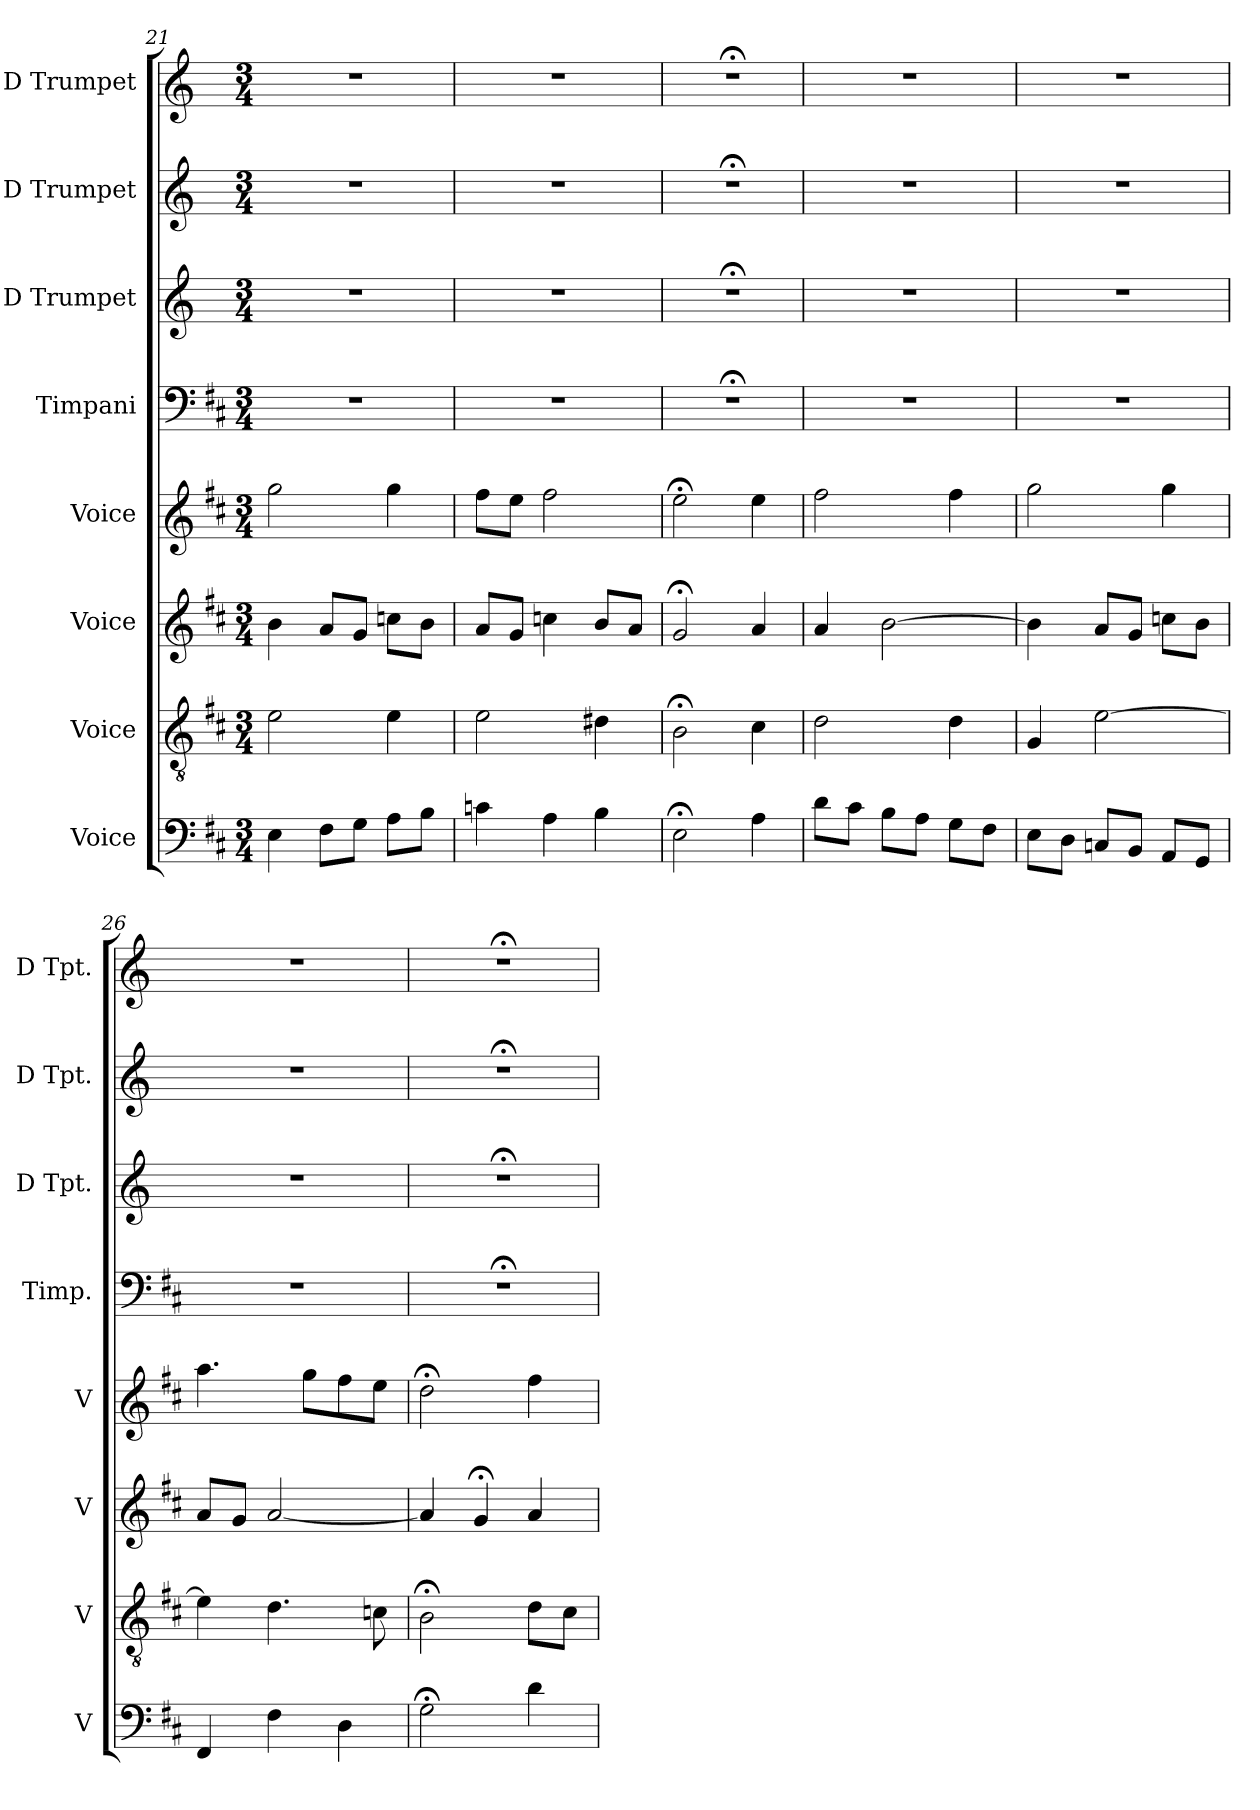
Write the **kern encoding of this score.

**kern	**kern	**kern	**kern	**kern	**kern	**kern	**kern
*part8	*part7	*part6	*part5	*part4	*part3	*part2	*part1
*staff8	*staff7	*staff6	*staff5	*staff4	*staff3	*staff2	*staff1
*I"Voice	*I"Voice	*I"Voice	*I"Voice	*I"Timpani	*I"D Trumpet	*I"D Trumpet	*I"D Trumpet
*I'V	*I'V	*I'V	*I'V	*I'Timp.	*I'D Tpt.	*I'D Tpt.	*I'D Tpt.
*clefF4	*clefGv2	*clefG2	*clefG2	*clefF4	*clefG2	*clefG2	*clefG2
*	*	*	*	*	*ITrd-1c-2	*ITrd-1c-2	*ITrd-1c-2
*k[f#c#]	*k[f#c#]	*k[f#c#]	*k[f#c#]	*k[f#c#]	*k[f#c#]	*k[f#c#]	*k[f#c#]
*M3/4	*M3/4	*M3/4	*M3/4	*M3/4	*M3/4	*M3/4	*M3/4
=21	=21	=21	=21	=21	=21	=21	=21
4E	2e	4b	2gg	2.r	2.r	2.r	2.r
8F#L	.	8aL	.	.	.	.	.
8GJ	.	8gJ	.	.	.	.	.
8AL	4e	8ccnL	4gg	.	.	.	.
8BJ	.	8bJ	.	.	.	.	.
=22	=22	=22	=22	=22	=22	=22	=22
4cn	2e	8aL	8ff#L	2.r	2.r	2.r	2.r
.	.	8gJ	8eeJ	.	.	.	.
4A	.	4ccn	2ff#	.	.	.	.
4B	4d#X	8bL	.	.	.	.	.
.	.	8aJ	.	.	.	.	.
=23	=23	=23	=23	=23	=23	=23	=23
2E;<	2B;<	2g;<	2ee;<	2.r;<	2.r;<	2.r;<	2.r;<
4A	4c#	4a	4ee	.	.	.	.
=24	=24	=24	=24	=24	=24	=24	=24
8dL	2d	4a	2ff#	2.r	2.r	2.r	2.r
8c#J	.	.	.	.	.	.	.
8BL	.	[2b	.	.	.	.	.
8AJ	.	.	.	.	.	.	.
8GL	4d	.	4ff#	.	.	.	.
8F#J	.	.	.	.	.	.	.
=25	=25	=25	=25	=25	=25	=25	=25
8EL	4G	4b]	2gg	2.r	2.r	2.r	2.r
8DJ	.	.	.	.	.	.	.
8CnL	[2e	8aL	.	.	.	.	.
8BBJ	.	8gJ	.	.	.	.	.
8AAL	.	8ccnL	4gg	.	.	.	.
8GGJ	.	8bJ	.	.	.	.	.
=26	=26	=26	=26	=26	=26	=26	=26
4FF#	4e]	8aL	4.aa	2.r	2.r	2.r	2.r
.	.	8gJ	.	.	.	.	.
4F#	4.d	[2a	.	.	.	.	.
.	.	.	8ggL	.	.	.	.
4D	.	.	8ff#	.	.	.	.
.	8cn	.	8eeJ	.	.	.	.
=27	=27	=27	=27	=27	=27	=27	=27
2G;<	2B;<	4a]	2dd;<	2.r;<	2.r;<	2.r;<	2.r;<
.	.	4g;<	.	.	.	.	.
4d	8dL	4a	4ff#	.	.	.	.
.	8c#J	.	.	.	.	.	.
=	=	=	=	=	=	=	=
*-	*-	*-	*-	*-	*-	*-	*-
